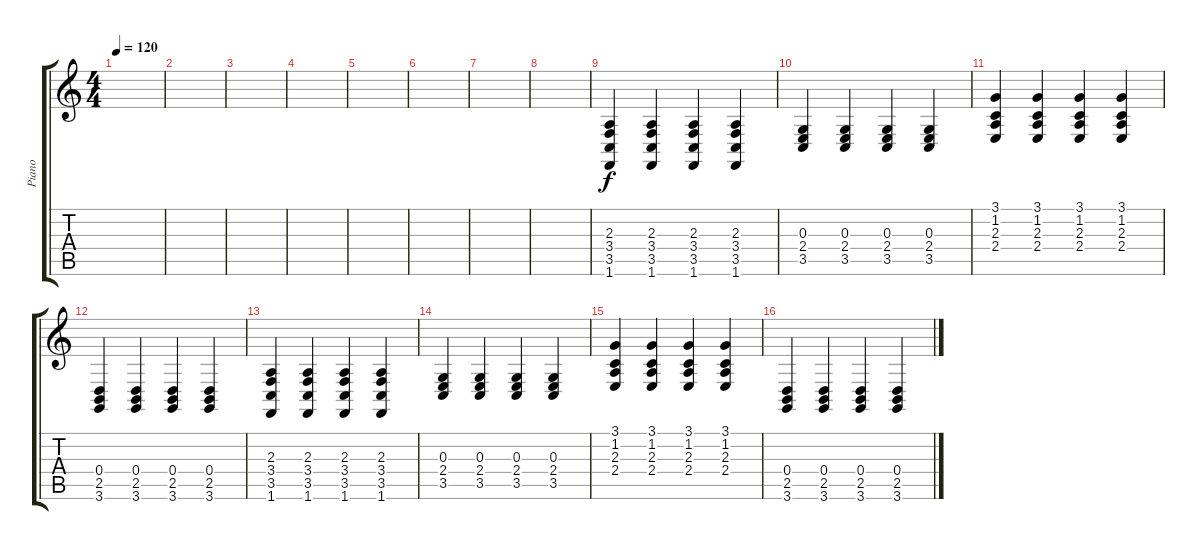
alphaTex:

\track ("Piano" "Piano") {instrument acousticgrandpiano}
\staff {score tabs}
\tuning (E4 B3 G3 D3 A2 E2) {hide}
\ts (4 4)
\tempo 120
\clef g2
\ks c
|
|
|
|
|
|
|
|
(2.3 3.4 3.5 1.6).4 (2.3 3.4 3.5 1.6).4 (2.3 3.4 3.5 1.6).4 (2.3 3.4 3.5 1.6).4 |
(0.3 2.4 3.5).4 (0.3 2.4 3.5).4 (0.3 2.4 3.5).4 (0.3 2.4 3.5).4 |
(3.1 1.2 2.3 2.4).4 (3.1 1.2 2.3 2.4).4 (3.1 1.2 2.3 2.4).4 (3.1 1.2 2.3 2.4).4 |
(0.4 2.5 3.6).4 (0.4 2.5 3.6).4 (0.4 2.5 3.6).4 (0.4 2.5 3.6).4 |
(2.3 3.4 3.5 1.6).4 (2.3 3.4 3.5 1.6).4 (2.3 3.4 3.5 1.6).4 (2.3 3.4 3.5 1.6).4 |
(0.3 2.4 3.5).4 (0.3 2.4 3.5).4 (0.3 2.4 3.5).4 (0.3 2.4 3.5).4 |
(3.1 1.2 2.3 2.4).4 (3.1 1.2 2.3 2.4).4 (3.1 1.2 2.3 2.4).4 (3.1 1.2 2.3 2.4).4 |
(0.4 2.5 3.6).4 (0.4 2.5 3.6).4 (0.4 2.5 3.6).4 (0.4 2.5 3.6).4
